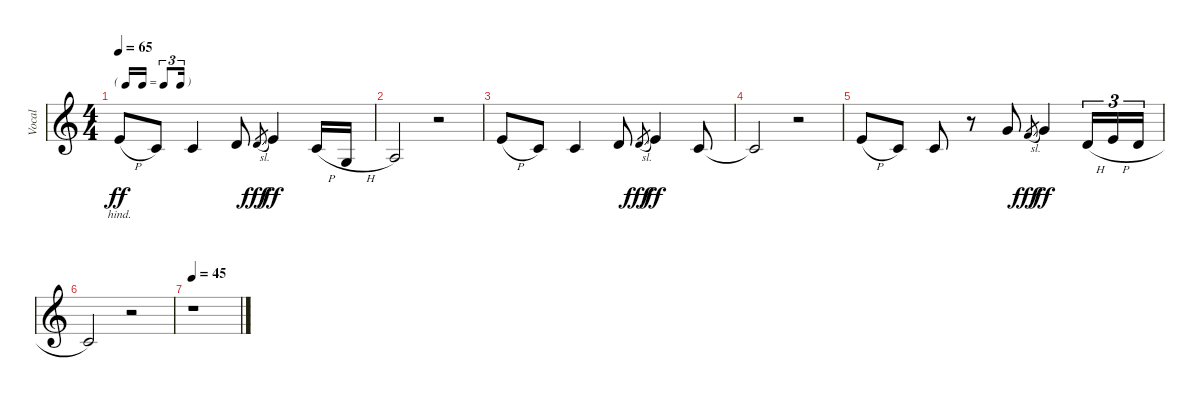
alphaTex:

\track ("Vocal" "Vocal") {instrument lead6voice}
\staff {score}
\tuning (E4 B3 G3 D3 A2 E2) {hide}
\ts (4 4)
\tf triplet16th
\tempo 65
\clef g2
\ks aminor
5.2{h}.8{lyrics (0 "hind.") lyrics (1 "") lyrics (2 "") lyrics (3 "") lyrics (4 "") dy ff} 1.2.8{lyrics (0 " ") lyrics (1 "") lyrics (2 "") lyrics (3 "") lyrics (4 "")} 1.2.4{lyrics (0 " ") lyrics (1 "") lyrics (2 "") lyrics (3 "") lyrics (4 "")} 3.2.8{lyrics (0 " ") lyrics (1 "") lyrics (2 "") lyrics (3 "") lyrics (4 "")} 3.2{sl}.8{gr dy fff} 5.2.4{dy ff} 5.3{h}.16{beam Up} 0.3{h}.16{beam Up} |
2.3.2 r.2 |
5.2{h}.8 1.2.8 1.2.4 3.2.8 3.2{sl}.8{gr dy fff} 5.2.4{dy ff} 1.2.8 |
1.2{t}.2 r.2 |
9.3{h}.8 5.3.8 5.3.8 r.8 8.2.8 6.2{sl}.8{gr dy fff} 8.2.4{dy ff} 7.3{h}.16{tu (3 2)} 9.3{h}.16{tu (3 2)} 7.3{h}.16{tu (3 2)} |
5.3.2 r.2 |
\tempo 45
r.1
